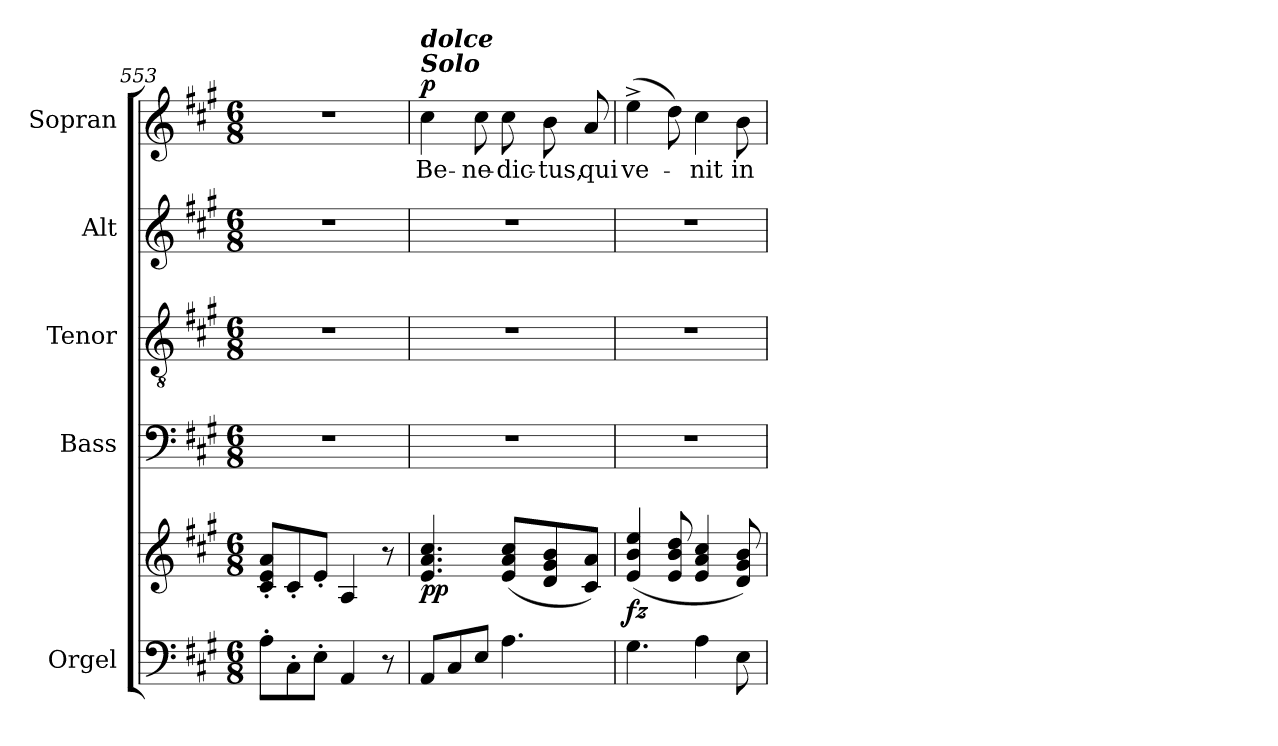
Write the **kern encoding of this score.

**kern	**kern	**dynam	**kern	**kern	**kern	**kern	**text	**dynam
*part5	*part5	*part5	*part4	*part3	*part2	*part1	*part1	*part1
*staff6	*staff5	*staff5/6	*staff4	*staff3	*staff2	*staff1	*staff1	*staff1
*I"Orgel	*	*	*I"Bass	*I"Tenor	*I"Alt	*I"Sopran	*	*
*I'Org.	*	*	*I'B.	*I'T.	*I'A.	*I'S.	*	*
*clefF4	*clefG2	*	*clefF4	*clefGv2	*clefG2	*clefG2	*	*
*k[f#c#g#]	*k[f#c#g#]	*	*k[f#c#g#]	*k[f#c#g#]	*k[f#c#g#]	*k[f#c#g#]	*	*
*A:	*A:	*	*A:	*A:	*A:	*A:	*	*
*M6/8	*M6/8	*	*M6/8	*M6/8	*M6/8	*M6/8	*	*
=553	=553	=553	=553	=553	=553	=553	=553	=553
8A'>\L	8c#/'< 8e/'< 8a/'<L	.	2.r	2.r	2.r	2.r	.	.
8C#'>\	8c#'</	.	.	.	.	.	.	.
8E'>\J	8e'</J	.	.	.	.	.	.	.
4AA/	4A/	.	.	.	.	.	.	.
8r	8r	.	.	.	.	.	.	.
!!LO:LB:g=z
=554	=554	=554	=554	=554	=554	=554	=554	=554
!	!	!	!	!	!	!LO:TX:a:Bi:t=Solo	!	!
!	!	!	!	!	!	!LO:TX:a:Bi:t=dolce	!	!
!	!	!LO:DY:b	!	!	!	!	!LO:LY:b	!LO:DY:a
8AA/L	4.e/ 4.a/ 4.cc#/	pp	2.r	2.r	2.r	4cc#\	Be-	p
8C#/	.	.	.	.	.	.	.	.
!	!	!	!	!	!	!	!LO:LY:b	!
8E/J	.	.	.	.	.	8cc#\	-ne-	.
!	!	!	!	!	!	!	!LO:LY:b	!
4.A\	(<8e/ 8a/ 8cc#/L	.	.	.	.	8cc#\	-dic-	.
!	!	!	!	!	!	!	!LO:LY:b	!
.	8d/ 8g#/ 8b/	.	.	.	.	8b\	-tus,	.
!	!	!	!	!	!	!	!LO:LY:b	!
.	8c#/ 8a/J)	.	.	.	.	8a/	qui	.
=555	=555	=555	=555	=555	=555	=555	=555	=555
!	!	!LO:DY:b	!	!	!	!	!LO:LY:b	!
4.G#\	(4e/ 4b/ 4ee/	fz	2.r	2.r	2.r	(>4ee^>\	ve-	.
.	8e/ 8b/ 8dd/	.	.	.	.	8dd\)	.	.
!	!	!	!	!	!	!	!LO:LY:b	!
4A\	4e/ 4a/ 4cc#/	.	.	.	.	4cc#\	-nit	.
!	!	!	!	!	!	!	!LO:LY:b	!
8E\	8d/ 8g#/ 8b/)	.	.	.	.	8b\	in	.
=	=	=	=	=	=	=	=	=
*-	*-	*-	*-	*-	*-	*-	*-	*-
